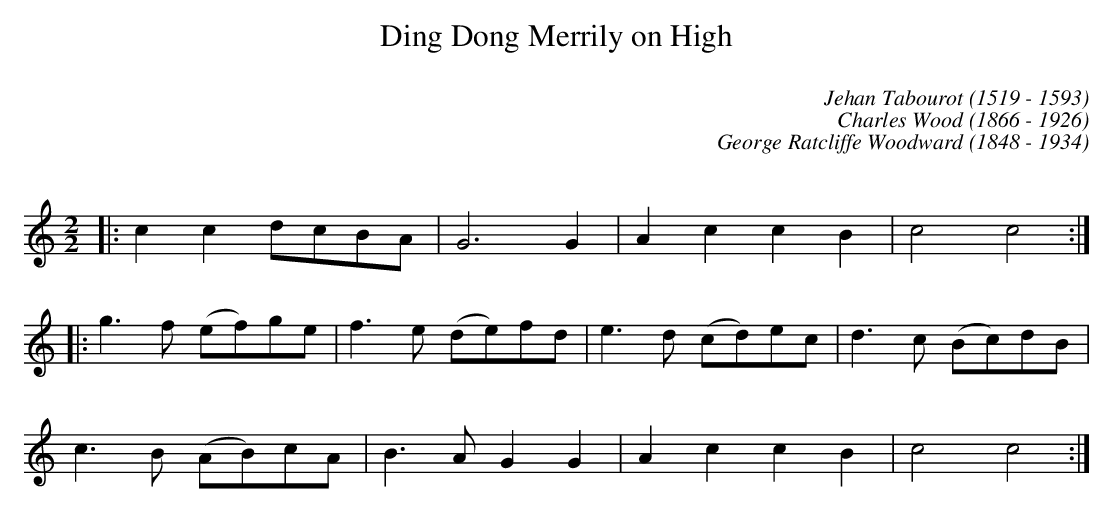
X:1
C:
T: Ding Dong Merrily on High
C: Jehan Tabourot (1519 - 1593)
C: Charles Wood (1866 - 1926)
C: George Ratcliffe Woodward (1848 - 1934)
C:
M: 2/2
L: 1/8
K: C
V: 1
|: c2c2 dcBA | G6G2 | A2c2 c2B2 | c4 c4 :|
|: g2>f2 (ef)ge | f2>e2 (de)fd | e2>d2 (cd)ec | d2>c2 (Bc)dB |
c2>B2 (AB)cA | B2>A2 G2G2 | A2c2 c2B2 | c4 c4 :|
